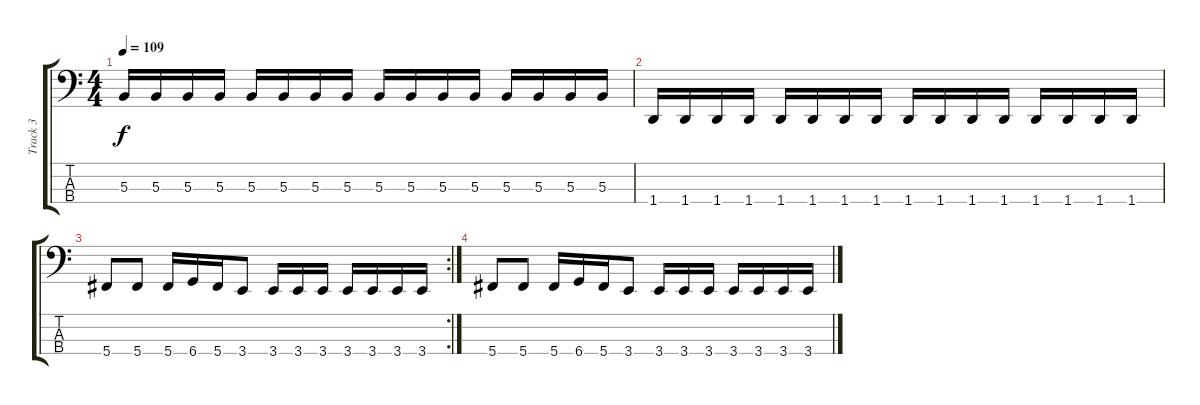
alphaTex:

\track ("Track 3" "Track 3") {instrument electricbasspick}
\staff {score tabs}
\tuning (E2 B1 Gb1 Db1) {hide}
\ts (4 4)
\tempo 109
\clef f4
\ks c
5.3.16{dy f} 5.3.16 5.3.16 5.3.16 5.3.16 5.3.16 5.3.16 5.3.16 5.3.16 5.3.16 5.3.16 5.3.16 5.3.16 5.3.16 5.3.16 5.3.16 |
1.4.16 1.4.16 1.4.16 1.4.16 1.4.16 1.4.16 1.4.16 1.4.16 1.4.16 1.4.16 1.4.16 1.4.16 1.4.16 1.4.16 1.4.16 1.4.16 |
\rc 2
5.4.8 5.4.8 5.4.16 6.4.16 5.4.16 3.4.8 3.4.16 3.4.16 3.4.16 3.4.16 3.4.16 3.4.16 3.4.16 |
5.4.8 5.4.8 5.4.16 6.4.16 5.4.16 3.4.8 3.4.16 3.4.16 3.4.16 3.4.16 3.4.16 3.4.16 3.4.16
